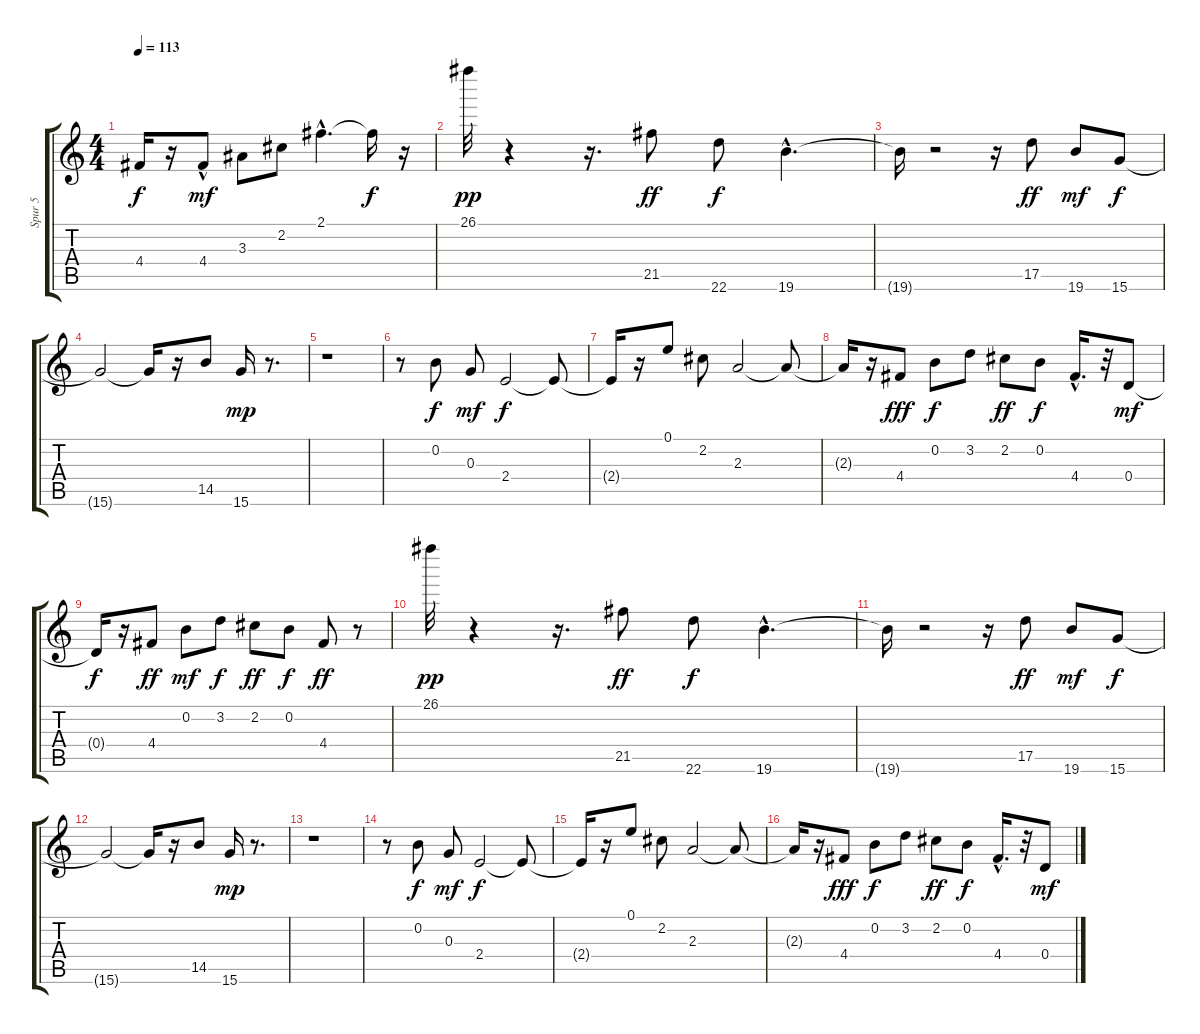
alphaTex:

\track ("Spur 5" "Spur 5") {instrument electricguitarclean}
\staff {score tabs}
\tuning (E4 B3 G3 D3 A2 E2) {hide}
\ts (4 4)
\tempo 113
\clef g2
\ks c
4.4{t}.16{dy f} r.16 4.4{hac}.8{dy mf} 3.3.8 2.2.8 2.1{hac}.4{d} 2.1{t}.16{dy f} r.16 |
26.1.32{dy pp} r.4 r.16{d} 21.5.8{dy ff} 22.6.8{dy f} 19.6{hac}.4{d} |
19.6{t}.16 r.2 r.16 17.5.8{dy ff} 19.6.8{dy mf} 15.6.8{dy f} |
15.6{t}.2 15.6{t}.16 r.16 14.5.8 15.6.16{dy mp} r.8{d} |
r.1 |
r.8 0.2.8{dy f} 0.3.8{dy mf} 2.4.2{dy f} 2.4{t}.8 |
2.4{t}.16 r.16 0.1.8 2.2.8 2.3.2 2.3{t}.8 |
2.3{t}.16 r.16 4.4.8{dy fff} 0.2.8{dy f} 3.2.8 2.2.8{dy ff} 0.2.8{dy f} 4.4{hac}.16{d} r.32 0.4.8{dy mf} |
0.4{t}.16{dy f} r.16 4.4.8{dy ff} 0.2.8{dy mf} 3.2.8{dy f} 2.2.8{dy ff} 0.2.8{dy f} 4.4.8{dy ff} r.8 |
26.1.32{dy pp} r.4 r.16{d} 21.5.8{dy ff} 22.6.8{dy f} 19.6{hac}.4{d} |
19.6{t}.16 r.2 r.16 17.5.8{dy ff} 19.6.8{dy mf} 15.6.8{dy f} |
15.6{t}.2 15.6{t}.16 r.16 14.5.8 15.6.16{dy mp} r.8{d} |
r.1 |
r.8 0.2.8{dy f} 0.3.8{dy mf} 2.4.2{dy f} 2.4{t}.8 |
2.4{t}.16 r.16 0.1.8 2.2.8 2.3.2 2.3{t}.8 |
2.3{t}.16 r.16 4.4.8{dy fff} 0.2.8{dy f} 3.2.8 2.2.8{dy ff} 0.2.8{dy f} 4.4{hac}.16{d} r.32 0.4.8{dy mf}
